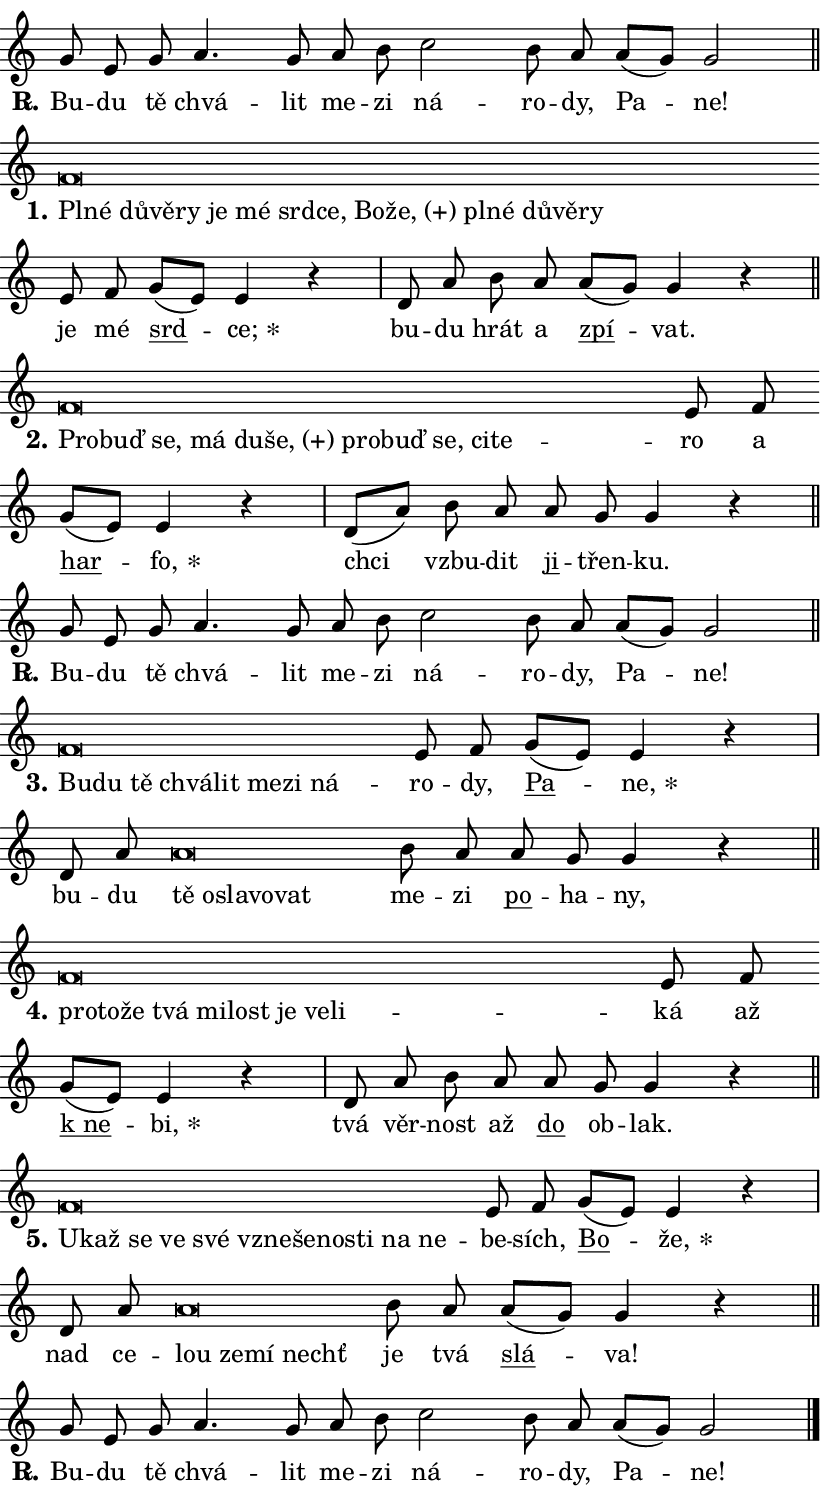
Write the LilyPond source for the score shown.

\version "2.24.0"
\header { tagline = "" }
\paper {
  indent = 0\cm
  top-margin = 0\cm
  right-margin = 0.13\cm % to fit lyric hyphens
  bottom-margin = 0\cm
  left-margin = 0\cm
  paper-width = 14\cm
  page-breaking = #ly:one-page-breaking
  system-system-spacing.basic-distance = #11
  score-system-spacing.basic-distance = #11
  ragged-last = ##f
}


%% Author: Thomas Morley
%% https://lists.gnu.org/archive/html/lilypond-user/2020-05/msg00002.html
#(define (line-position grob)
"Returns position of @var[grob} in current system:
   @code{'start}, if at first time-step
   @code{'end}, if at last time-step
   @code{'middle} otherwise
"
  (let* ((col (ly:item-get-column grob))
         (ln (ly:grob-object col 'left-neighbor))
         (rn (ly:grob-object col 'right-neighbor))
         (col-to-check-left (if (ly:grob? ln) ln col))
         (col-to-check-right (if (ly:grob? rn) rn col))
         (break-dir-left
           (and
             (ly:grob-property col-to-check-left 'non-musical #f)
             (ly:item-break-dir col-to-check-left)))
         (break-dir-right
           (and
             (ly:grob-property col-to-check-right 'non-musical #f)
             (ly:item-break-dir col-to-check-right))))
        (cond ((eqv? 1 break-dir-left) 'start)
              ((eqv? -1 break-dir-right) 'end)
              (else 'middle))))

#(define (tranparent-at-line-position vctor)
  (lambda (grob)
  "Relying on @code{line-position} select the relevant enry from @var{vctor}.
Used to determine transparency,"
    (case (line-position grob)
      ((end) (not (vector-ref vctor 0)))
      ((middle) (not (vector-ref vctor 1)))
      ((start) (not (vector-ref vctor 2))))))

noteHeadBreakVisibility =
#(define-music-function (break-visibility)(vector?)
"Makes @code{NoteHead}s transparent relying on @var{break-visibility}"
#{
  \override NoteHead.transparent =
    #(tranparent-at-line-position break-visibility)
#})

#(define delete-ledgers-for-transparent-note-heads
  (lambda (grob)
    "Reads whether a @code{NoteHead} is transparent.
If so this @code{NoteHead} is removed from @code{'note-heads} from
@var{grob}, which is supposed to be @code{LedgerLineSpanner}.
As a result ledgers are not printed for this @code{NoteHead}"
    (let* ((nhds-array (ly:grob-object grob 'note-heads))
           (nhds-list
             (if (ly:grob-array? nhds-array)
                 (ly:grob-array->list nhds-array)
                 '()))
           ;; Relies on the transparent-property being done before
           ;; Staff.LedgerLineSpanner.after-line-breaking is executed.
           ;; This is fragile ...
           (to-keep
             (remove
               (lambda (nhd)
                 (ly:grob-property nhd 'transparent #f))
               nhds-list)))
      ;; TODO find a better method to iterate over grob-arrays, similiar
      ;; to filter/remove etc for lists
      ;; For now rebuilt from scratch
      (set! (ly:grob-object grob 'note-heads)  '())
      (for-each
        (lambda (nhd)
          (ly:pointer-group-interface::add-grob grob 'note-heads nhd))
        to-keep))))

squashNotes = {
  \override NoteHead.X-extent = #'(-0.2 . 0.2)
  \override NoteHead.Y-extent = #'(-0.75 . 0)
  \override NoteHead.stencil =
    #(lambda (grob)
       (let ((pos (ly:grob-property grob 'staff-position)))
         (begin
           (if (< pos -7) (display "ERROR: Lower brevis then expected\n") (display ""))
           (if (<= pos -6) ly:text-interface::print ly:note-head::print))))
}
unSquashNotes = {
  \revert NoteHead.X-extent
  \revert NoteHead.Y-extent
  \revert NoteHead.stencil
}

hideNotes = \noteHeadBreakVisibility #begin-of-line-visible
unHideNotes = \noteHeadBreakVisibility #all-visible

% work-around for resetting accidentals
% https://lilypond.org/doc/v2.23/Documentation/notation/displaying-rhythms#unmetered-music
cadenzaMeasure = {
  \cadenzaOff
  \partial 1024 s1024
  \cadenzaOn
}

#(define-markup-command (accent layout props text) (markup?)
  "Underline accented syllable"
  (interpret-markup layout props
    #{\markup \override #'(offset . 4.3) \underline { #text }#}))

responsum = \markup \concat {
  "R" \hspace #-1.05 \path #0.1 #'((moveto 0 0.07) (lineto 0.9 0.8)) \hspace #0.05 "."
}

spaceSize = #0.6828661417322834 % exact space size for TeX Gyre Schola

\layout {
  \context {
    \Staff
    \remove "Time_signature_engraver"
    \override LedgerLineSpanner.after-line-breaking = #delete-ledgers-for-transparent-note-heads
  }
  \context {
    \Lyrics {
      \override LyricSpace.minimum-distance = \spaceSize
      \override LyricText.font-name = #"TeX Gyre Schola"
      \override LyricText.font-size = 1
      \override StanzaNumber.font-name = #"TeX Gyre Schola Bold"
      \override StanzaNumber.font-size = 1
    }
  }
  \context {
    \Score 
    \override NoteHead.text =
      #(lambda (grob) 
        (let ((pos (ly:grob-property grob 'staff-position)))
          #{\markup {
            \combine
              \halign #-0.55 \raise #(if (= pos -6) 0 0.5) \override #'(thickness . 2) \draw-line #'(3.2 . 0)
              \musicglyph "noteheads.sM1"
          }#}))
  }
}

% magnetic-lyrics.ily
%
%   written by
%     Jean Abou Samra <jean@abou-samra.fr>
%     Werner Lemberg <wl@gnu.org>
%
%   adapted by
%     Jiri Hon <jiri.hon@gmail.com>
%
% Version 2022-Apr-15

% https://www.mail-archive.com/lilypond-user@gnu.org/msg149350.html

#(define (Left_hyphen_pointer_engraver context)
   "Collect syllable-hyphen-syllable occurrences in lyrics and store
them in properties.  This engraver only looks to the left.  For
example, if the lyrics input is @code{foo -- bar}, it does the
following.

@itemize @bullet
@item
Set the @code{text} property of the @code{LyricHyphen} grob between
@q{foo} and @q{bar} to @code{foo}.

@item
Set the @code{left-hyphen} property of the @code{LyricText} grob with
text @q{foo} to the @code{LyricHyphen} grob between @q{foo} and
@q{bar}.
@end itemize

Use this auxiliary engraver in combination with the
@code{lyric-@/text::@/apply-@/magnetic-@/offset!} hook."
   (let ((hyphen #f)
         (text #f))
     (make-engraver
      (acknowledgers
       ((lyric-syllable-interface engraver grob source-engraver)
        (set! text grob)))
      (end-acknowledgers
       ((lyric-hyphen-interface engraver grob source-engraver)
        ;(when (not (grob::has-interface grob 'lyric-space-interface))
          (set! hyphen grob)));)
      ((stop-translation-timestep engraver)
       (when (and text hyphen)
         (ly:grob-set-object! text 'left-hyphen hyphen))
       (set! text #f)
       (set! hyphen #f)))))

#(define (lyric-text::apply-magnetic-offset! grob)
   "If the space between two syllables is less than the value in
property @code{LyricText@/.details@/.squash-threshold}, move the right
syllable to the left so that it gets concatenated with the left
syllable.

Use this function as a hook for
@code{LyricText@/.after-@/line-@/breaking} if the
@code{Left_@/hyphen_@/pointer_@/engraver} is active."
   (let ((hyphen (ly:grob-object grob 'left-hyphen #f)))
     (when hyphen
       (let ((left-text (ly:spanner-bound hyphen LEFT)))
         (when (grob::has-interface left-text 'lyric-syllable-interface)
           (let* ((common (ly:grob-common-refpoint grob left-text X))
                  (this-x-ext (ly:grob-extent grob common X))
                  (left-x-ext
                   (begin
                     ;; Trigger magnetism for left-text.
                     (ly:grob-property left-text 'after-line-breaking)
                     (ly:grob-extent left-text common X)))
                  ;; `delta` is the gap width between two syllables.
                  (delta (- (interval-start this-x-ext)
                            (interval-end left-x-ext)))
                  (details (ly:grob-property grob 'details))
                  (threshold (assoc-get 'squash-threshold details 0.2)))
             (when (< delta threshold)
               (let* (;; We have to manipulate the input text so that
                      ;; ligatures crossing syllable boundaries are not
                      ;; disabled.  For languages based on the Latin
                      ;; script this is essentially a beautification.
                      ;; However, for non-Western scripts it can be a
                      ;; necessity.
                      (lt (ly:grob-property left-text 'text))
                      (rt (ly:grob-property grob 'text))
                      (is-space (grob::has-interface hyphen 'lyric-space-interface))
                      (space (if is-space " " ""))
                      (extra-delta (if is-space spaceSize 0))
                      ;; Append new syllable.
                      (ltrt-space (if (and (string? lt) (string? rt))
                                (string-append lt space rt)
                                (make-concat-markup (list lt space rt))))
                      ;; Right-align `ltrt` to the right side.
                      (ltrt-space-markup (grob-interpret-markup
                               grob
                               (make-translate-markup
                                (cons (interval-length this-x-ext) 0)
                                (make-right-align-markup ltrt-space)))))
                 (begin
                   ;; Don't print `left-text`.
                   (ly:grob-set-property! left-text 'stencil #f)
                   ;; Set text and stencil (which holds all collected
                   ;; syllables so far) and shift it to the left.
                   (ly:grob-set-property! grob 'text ltrt-space)
                   (ly:grob-set-property! grob 'stencil ltrt-space-markup)
                   (ly:grob-translate-axis! grob (- (- delta extra-delta)) X))))))))))


#(define (lyric-hyphen::displace-bounds-first grob)
   ;; Make very sure this callback isn't triggered too early.
   (let ((left (ly:spanner-bound grob LEFT))
         (right (ly:spanner-bound grob RIGHT)))
     (ly:grob-property left 'after-line-breaking)
     (ly:grob-property right 'after-line-breaking)
     (ly:lyric-hyphen::print grob)))

squashThreshold = #0.4

\layout {
  \context {
    \Lyrics
    \consists #Left_hyphen_pointer_engraver
    \override LyricText.after-line-breaking =
      #lyric-text::apply-magnetic-offset!
    \override LyricHyphen.stencil = #lyric-hyphen::displace-bounds-first
    \override LyricText.details.squash-threshold = \squashThreshold
    \override LyricHyphen.minimum-distance = 0
    \override LyricHyphen.minimum-length = \squashThreshold
  }
}

squashText = \override LyricText.details.squash-threshold = 9999
unSquashText = \override LyricText.details.squash-threshold = \squashThreshold

leftText = \override LyricText.self-alignment-X = #LEFT
unLeftText = \revert LyricText.self-alignment-X

starOffset = #(lambda (grob) 
                (let ((x_offset (ly:self-alignment-interface::aligned-on-x-parent grob)))
                  (if (= x_offset 0) 0 (+ x_offset 1.2))))

star = #(define-music-function (syllable)(string?)
"Append star separator at the end of a syllable"
#{
  \once \override LyricText.X-offset = #starOffset
  \lyricmode { \markup {
    #syllable
    \override #'((font-name . "TeX Gyre Schola Bold")) \hspace #0.2 \lower #0.65 \larger "*"
  } }
#})

starAccent = #(define-music-function (syllable)(string?)
"Append star separator at the end of a syllable and make accent"
#{
  \once \override LyricText.X-offset = #starOffset
  \lyricmode { \markup {
    \accent #syllable
    \override #'((font-name . "TeX Gyre Schola Bold")) \hspace #0.2 \lower #0.65 \larger "*"
  } }
#})

breath = #(define-music-function (syllable)(string?)
"Append breathing indicator at the end of a syllable"
#{
  \lyricmode { \markup { #syllable "+" } }
#})

optionalBreath = #(define-music-function (syllable)(string?)
"Append optional breathing indicator at the end of a syllable"
#{
  \lyricmode { \markup { #syllable "(+)" } }
#})


\score {
    <<
        \new Voice = "melody" { \cadenzaOn \key c \major \relative { g'8 e g a4. g8 a b \bar "" c2 b8 a a[( g)] g2 \cadenzaMeasure \bar "||" \break } }
        \new Lyrics \lyricsto "melody" { \lyricmode { \set stanza = \responsum
Bu -- du tě chvá -- lit me -- zi ná -- ro -- dy, Pa -- ne! } }
    >>
    \layout {}
}

\score {
    <<
        \new Voice = "melody" { \cadenzaOn \key c \major \relative { \squashNotes f'\breve*1/16 \hideNotes \breve*1/16 \bar "" \breve*1/16 \bar "" \breve*1/16 \bar "" \breve*1/16 \bar "" \breve*1/16 \bar "" \breve*1/16 \bar "" \breve*1/16 \bar "" \breve*1/16 \bar "" \breve*1/16 \bar "" \breve*1/16 \bar "" \breve*1/16 \bar "" \breve*1/16 \bar "" \breve*1/16 \bar "" \breve*1/16 \breve*1/16 \bar "" \unHideNotes \unSquashNotes e8 f \bar "" g[( e)] e4 r \cadenzaMeasure \bar "|" d8 a'8 b8 a \bar "" a[( g)] g4 r \cadenzaMeasure \bar "||" \break } }
        \new Lyrics \lyricsto "melody" { \lyricmode { \set stanza = "1."
\leftText Pl -- \squashText né dů -- vě -- ry je mé srd -- ce, Bo -- \optionalBreath že, pl -- né dů -- vě -- ry \unLeftText \unSquashText je mé \markup \accent srd -- \star ce; bu -- du hrát a \markup \accent zpí -- vat. } }
    >>
    \layout {}
}

\score {
    <<
        \new Voice = "melody" { \cadenzaOn \key c \major \relative { \squashNotes f'\breve*1/16 \hideNotes \breve*1/16 \bar "" \breve*1/16 \bar "" \breve*1/16 \bar "" \breve*1/16 \bar "" \breve*1/16 \bar "" \breve*1/16 \bar "" \breve*1/16 \bar "" \breve*1/16 \bar "" \breve*1/16 \breve*1/16 \bar "" \unHideNotes \unSquashNotes e8 f \bar "" g[( e)] e4 r \cadenzaMeasure \bar "|" d8[( a')] b8 a \bar "" a g g4 r \cadenzaMeasure \bar "||" \break } }
        \new Lyrics \lyricsto "melody" { \lyricmode { \set stanza = "2."
\leftText Pro -- \squashText buď se, má du -- \optionalBreath še, pro -- buď se, ci -- te -- \unLeftText \unSquashText ro a \markup \accent har -- \star fo, chci vzbu -- dit \markup \accent ji -- třen -- ku. } }
    >>
    \layout {}
}

\score {
    <<
        \new Voice = "melody" { \cadenzaOn \key c \major \relative { g'8 e g a4. g8 a b \bar "" c2 b8 a a[( g)] g2 \cadenzaMeasure \bar "||" \break } }
        \new Lyrics \lyricsto "melody" { \lyricmode { \set stanza = \responsum
Bu -- du tě chvá -- lit me -- zi ná -- ro -- dy, Pa -- ne! } }
    >>
    \layout {}
}

\score {
    <<
        \new Voice = "melody" { \cadenzaOn \key c \major \relative { \squashNotes f'\breve*1/16 \hideNotes \breve*1/16 \bar "" \breve*1/16 \bar "" \breve*1/16 \bar "" \breve*1/16 \bar "" \breve*1/16 \bar "" \breve*1/16 \breve*1/16 \bar "" \unHideNotes \unSquashNotes e8 f \bar "" g[( e)] e4 r \cadenzaMeasure \bar "|" d8 a' \bar "" \squashNotes a\breve*1/16 \hideNotes \breve*1/16 \bar "" \breve*1/16 \bar "" \breve*1/16 \breve*1/16 \bar "" \unHideNotes \unSquashNotes b8 a \bar "" a g g4 r \cadenzaMeasure \bar "||" \break } }
        \new Lyrics \lyricsto "melody" { \lyricmode { \set stanza = "3."
\leftText Bu -- \squashText du tě chvá -- lit me -- zi ná -- \unLeftText \unSquashText ro -- dy, \markup \accent Pa -- \star ne, bu -- du \leftText tě \squashText o -- sla -- vo -- vat \unLeftText \unSquashText me -- zi \markup \accent po -- ha -- ny, } }
    >>
    \layout {}
}

\score {
    <<
        \new Voice = "melody" { \cadenzaOn \key c \major \relative { \squashNotes f'\breve*1/16 \hideNotes \breve*1/16 \bar "" \breve*1/16 \bar "" \breve*1/16 \bar "" \breve*1/16 \bar "" \breve*1/16 \bar "" \breve*1/16 \bar "" \breve*1/16 \breve*1/16 \bar "" \unHideNotes \unSquashNotes e8 f \bar "" g[( e)] e4 r \cadenzaMeasure \bar "|" d8 a'8 b8 a \bar "" a g g4 r \cadenzaMeasure \bar "||" \break } }
        \new Lyrics \lyricsto "melody" { \lyricmode { \set stanza = "4."
\leftText pro -- \squashText to -- že tvá mi -- lost je ve -- li -- \unLeftText \unSquashText ká až \markup \accent "k ne" -- \star bi, tvá věr -- nost až \markup \accent do ob -- lak. } }
    >>
    \layout {}
}

\score {
    <<
        \new Voice = "melody" { \cadenzaOn \key c \major \relative { \squashNotes f'\breve*1/16 \hideNotes \breve*1/16 \bar "" \breve*1/16 \bar "" \breve*1/16 \bar "" \breve*1/16 \bar "" \breve*1/16 \bar "" \breve*1/16 \bar "" \breve*1/16 \bar "" \breve*1/16 \bar "" \breve*1/16 \breve*1/16 \bar "" \unHideNotes \unSquashNotes e8 f \bar "" g[( e)] e4 r \cadenzaMeasure \bar "|" d8 a' \bar "" \squashNotes a\breve*1/16 \hideNotes \breve*1/16 \bar "" \breve*1/16 \breve*1/16 \bar "" \unHideNotes \unSquashNotes b8 a \bar "" a[( g)] g4 r \cadenzaMeasure \bar "||" \break } }
        \new Lyrics \lyricsto "melody" { \lyricmode { \set stanza = "5."
\leftText U -- \squashText kaž se ve své vzne -- še -- no -- sti na ne -- \unLeftText \unSquashText be -- sích, \markup \accent Bo -- \star že, nad ce -- \leftText lou \squashText ze -- mí nechť \unLeftText \unSquashText je tvá \markup \accent slá -- va! } }
    >>
    \layout {}
}

\score {
    <<
        \new Voice = "melody" { \cadenzaOn \key c \major \relative { g'8 e g a4. g8 a b \bar "" c2 b8 a a[( g)] g2 \cadenzaMeasure \bar "||" \break } \bar "|." }
        \new Lyrics \lyricsto "melody" { \lyricmode { \set stanza = \responsum
Bu -- du tě chvá -- lit me -- zi ná -- ro -- dy, Pa -- ne! } }
    >>
    \layout {}
}
